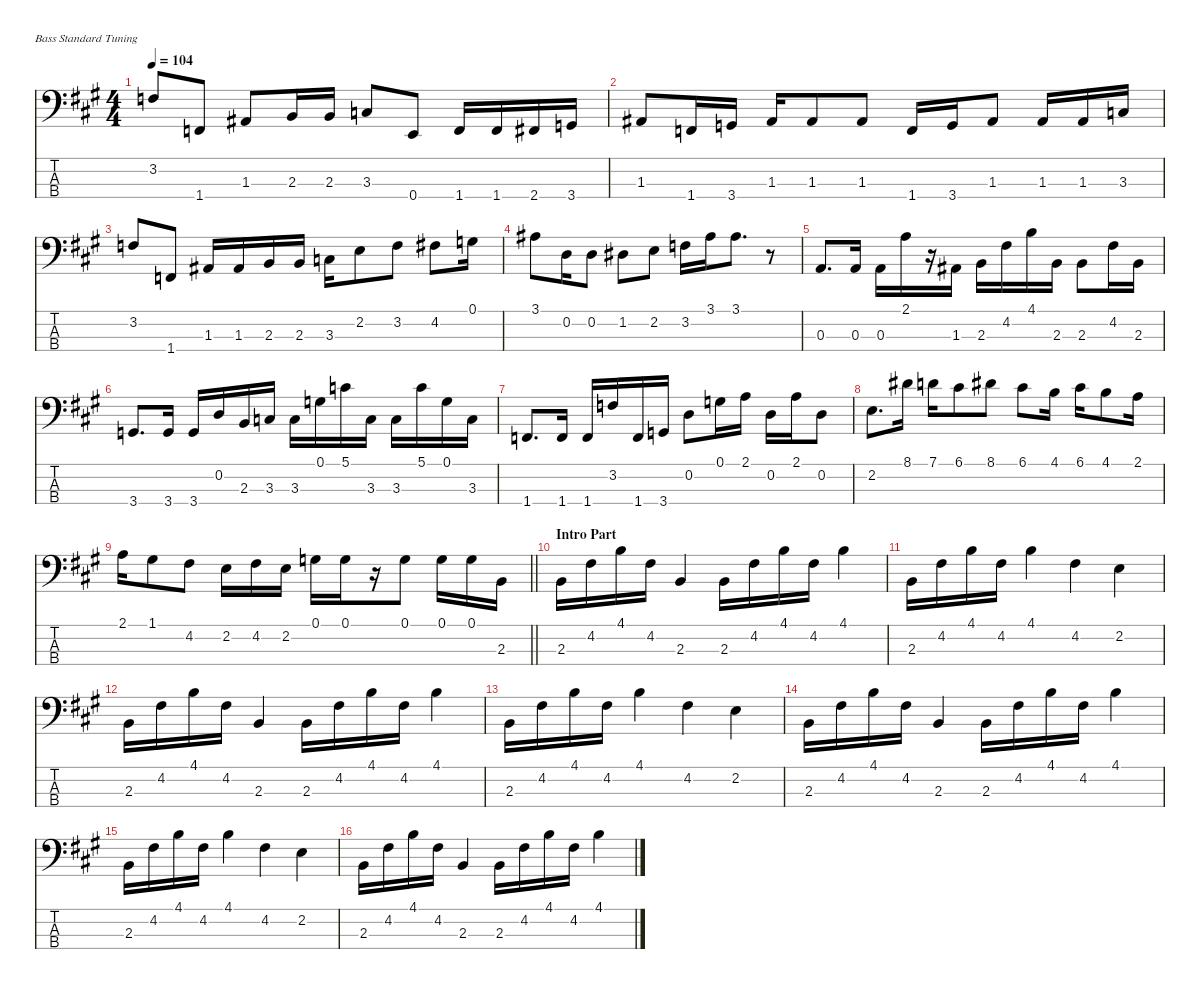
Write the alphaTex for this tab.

\defaultSystemsLayout 4
\hideDynamics
\bracketExtendMode nobrackets
\singleTrackTrackNamePolicy hidden
\multiTrackTrackNamePolicy hidden
\otherSystemsTrackNameOrientation horizontal
\track ("Bass    " "ac.bs.") {instrument acousticbass}
\staff {score tabs}
\tuning (G2 D2 A1 E1)
\ts (4 4)
\tempo 104
\clef f4
\ks a
3.2{acc forcenatural}.8{dy ff beam Up} 1.4{acc forcenatural}.8{beam Up} 1.3{acc #}.8{beam Up} 2.3{acc forcenatural}.16{beam Up} 2.3{acc forcenatural}.16{beam Up} 3.3{acc forcenatural}.8{beam Up} 0.4{acc forcenatural}.8{beam Up} 1.4{acc forcenatural}.16{beam Up} 1.4{acc forcenatural}.16{beam Up} 2.4{acc #}.16{beam Up} 3.4{acc forcenatural}.16{beam Up} |
1.3{acc #}.8{beam Up} 1.4{acc forcenatural}.16{beam Up} 3.4{acc forcenatural}.16{beam Up} 1.3{acc #}.16{beam Up} 1.3{acc #}.8{beam Up} 1.3{acc #}.8{beam Up} 1.4{acc forcenatural}.16{beam Up} 3.4{acc forcenatural}.16{beam Up} 1.3{acc #}.8{beam Up} 1.3{acc #}.16{beam Up} 1.3{acc #}.16{beam Up} 3.3{acc forcenatural}.16{beam Up} |
3.2{acc forcenatural}.8{beam Up} 1.4{acc forcenatural}.8{beam Up} 1.3{acc #}.16{beam Up} 1.3{acc #}.16{beam Up} 2.3{acc forcenatural}.16{beam Up} 2.3{acc forcenatural}.16{beam Up} 3.3{acc forcenatural}.16{beam Down} 2.2{acc forcenatural}.8{beam Down} 3.2{acc forcenatural}.8{beam Down} 4.2{acc #}.8{beam Down} 0.1{acc forcenatural}.16{beam Down} |
3.1{acc #}.8{beam Down} 0.2{acc forcenatural}.16{beam Down} 0.2{acc forcenatural}.8{beam Down} 1.2{acc #}.8{beam Down} 2.2{acc forcenatural}.8{beam Down} 3.2{acc forcenatural}.16{beam Down} 3.1{acc #}.16{beam Down} 3.1{acc #}.8{d beam Down} r.8{beam Down} |
0.3{acc forcenatural}.8{d beam Up} 0.3{acc forcenatural}.16{beam Up} 0.3{acc forcenatural}.16{beam Down} 2.1{acc forcenatural}.16{beam Down} r.16{beam Down} 1.3{acc #}.16{beam Down} 2.3{acc forcenatural}.16{beam Down} 4.2{acc #}.16{beam Down} 4.1{acc forcenatural}.16{beam Down} 2.3{acc forcenatural}.16{beam Down} 2.3{acc forcenatural}.8{beam Down} 4.2{acc #}.16{beam Down} 2.3{acc forcenatural}.16{beam Down} |
3.4{acc forcenatural}.8{d beam Up} 3.4{acc forcenatural}.16{beam Up} 3.4{acc forcenatural}.16{beam Up} 0.2{acc forcenatural}.16{beam Up} 2.3{acc forcenatural}.16{beam Up} 3.3{acc forcenatural}.16{beam Up} 3.3{acc forcenatural}.16{beam Down} 0.1{acc forcenatural}.16{beam Down} 5.1{acc forcenatural}.16{beam Down} 3.3{acc forcenatural}.16{beam Down} 3.3{acc forcenatural}.16{beam Down} 5.1{acc forcenatural}.16{beam Down} 0.1{acc forcenatural}.16{beam Down} 3.3{acc forcenatural}.16{beam Down} |
1.4{acc forcenatural}.8{d beam Up} 1.4{acc forcenatural}.16{beam Up} 1.4{acc forcenatural}.16{beam Up} 3.2{acc forcenatural}.16{beam Up} 1.4{acc forcenatural}.16{beam Up} 3.4{acc forcenatural}.16{beam Up} 0.2{acc forcenatural}.8{beam Down} 0.1{acc forcenatural}.16{beam Down} 2.1{acc forcenatural}.16{beam Down} 0.2{acc forcenatural}.16{beam Down} 2.1{acc forcenatural}.16{beam Down} 0.2{acc forcenatural}.8{beam Down} |
2.2{acc forcenatural}.8{d beam Down} 8.1{acc #}.16{beam Down} 7.1{acc forcenatural}.16{beam Down} 6.1{acc #}.8{beam Down} 8.1{acc #}.8{beam Down} 6.1{acc #}.8{beam Down} 4.1{acc forcenatural}.16{beam Down} 6.1{acc #}.16{beam Down} 4.1{acc forcenatural}.8{beam Down} 2.1{acc forcenatural}.16{beam Down} |
\barLineRight lightlight
2.1{acc forcenatural}.16{beam Down} 1.1{acc #}.8{beam Down} 4.2{acc #}.8{beam Down} 2.2{acc forcenatural}.16{beam Down} 4.2{acc #}.16{beam Down} 2.2{acc forcenatural}.16{beam Down} 0.1{acc forcenatural}.16{beam Down} 0.1{acc forcenatural}.16{beam Down} r.16{beam Down} 0.1{acc forcenatural}.8{beam Down} 0.1{acc forcenatural}.16{beam Down} 0.1{acc forcenatural}.16{beam Down} 2.3{acc forcenatural}.16{beam Down} |
\section ("" "Intro Part")
2.3{acc forcenatural}.16{beam Down} 4.2{acc #}.16{beam Down} 4.1{acc forcenatural}.16{beam Down} 4.2{acc #}.16{beam Down} 2.3{acc forcenatural}.4{beam Up} 2.3{acc forcenatural}.16{beam Down} 4.2{acc #}.16{beam Down} 4.1{acc forcenatural}.16{beam Down} 4.2{acc #}.16{beam Down} 4.1{acc forcenatural}.4{beam Down} |
2.3{acc forcenatural}.16{beam Down} 4.2{acc #}.16{beam Down} 4.1{acc forcenatural}.16{beam Down} 4.2{acc #}.16{beam Down} 4.1{acc forcenatural}.4{beam Down} 4.2{acc #}.4{beam Down} 2.2{acc forcenatural}.4{beam Down} |
2.3{acc forcenatural}.16{beam Down} 4.2{acc #}.16{beam Down} 4.1{acc forcenatural}.16{beam Down} 4.2{acc #}.16{beam Down} 2.3{acc forcenatural}.4{beam Up} 2.3{acc forcenatural}.16{beam Down} 4.2{acc #}.16{beam Down} 4.1{acc forcenatural}.16{beam Down} 4.2{acc #}.16{beam Down} 4.1{acc forcenatural}.4{beam Down} |
2.3{acc forcenatural}.16{beam Down} 4.2{acc #}.16{beam Down} 4.1{acc forcenatural}.16{beam Down} 4.2{acc #}.16{beam Down} 4.1{acc forcenatural}.4{beam Down} 4.2{acc #}.4{beam Down} 2.2{acc forcenatural}.4{beam Down} |
2.3{acc forcenatural}.16{beam Down} 4.2{acc #}.16{beam Down} 4.1{acc forcenatural}.16{beam Down} 4.2{acc #}.16{beam Down} 2.3{acc forcenatural}.4{beam Up} 2.3{acc forcenatural}.16{beam Down} 4.2{acc #}.16{beam Down} 4.1{acc forcenatural}.16{beam Down} 4.2{acc #}.16{beam Down} 4.1{acc forcenatural}.4{beam Down} |
2.3{acc forcenatural}.16{beam Down} 4.2{acc #}.16{beam Down} 4.1{acc forcenatural}.16{beam Down} 4.2{acc #}.16{beam Down} 4.1{acc forcenatural}.4{beam Down} 4.2{acc #}.4{beam Down} 2.2{acc forcenatural}.4{beam Down} |
2.3{acc forcenatural}.16{beam Down} 4.2{acc #}.16{beam Down} 4.1{acc forcenatural}.16{beam Down} 4.2{acc #}.16{beam Down} 2.3{acc forcenatural}.4{beam Up} 2.3{acc forcenatural}.16{beam Down} 4.2{acc #}.16{beam Down} 4.1{acc forcenatural}.16{beam Down} 4.2{acc #}.16{beam Down} 4.1{acc forcenatural}.4{beam Down}
